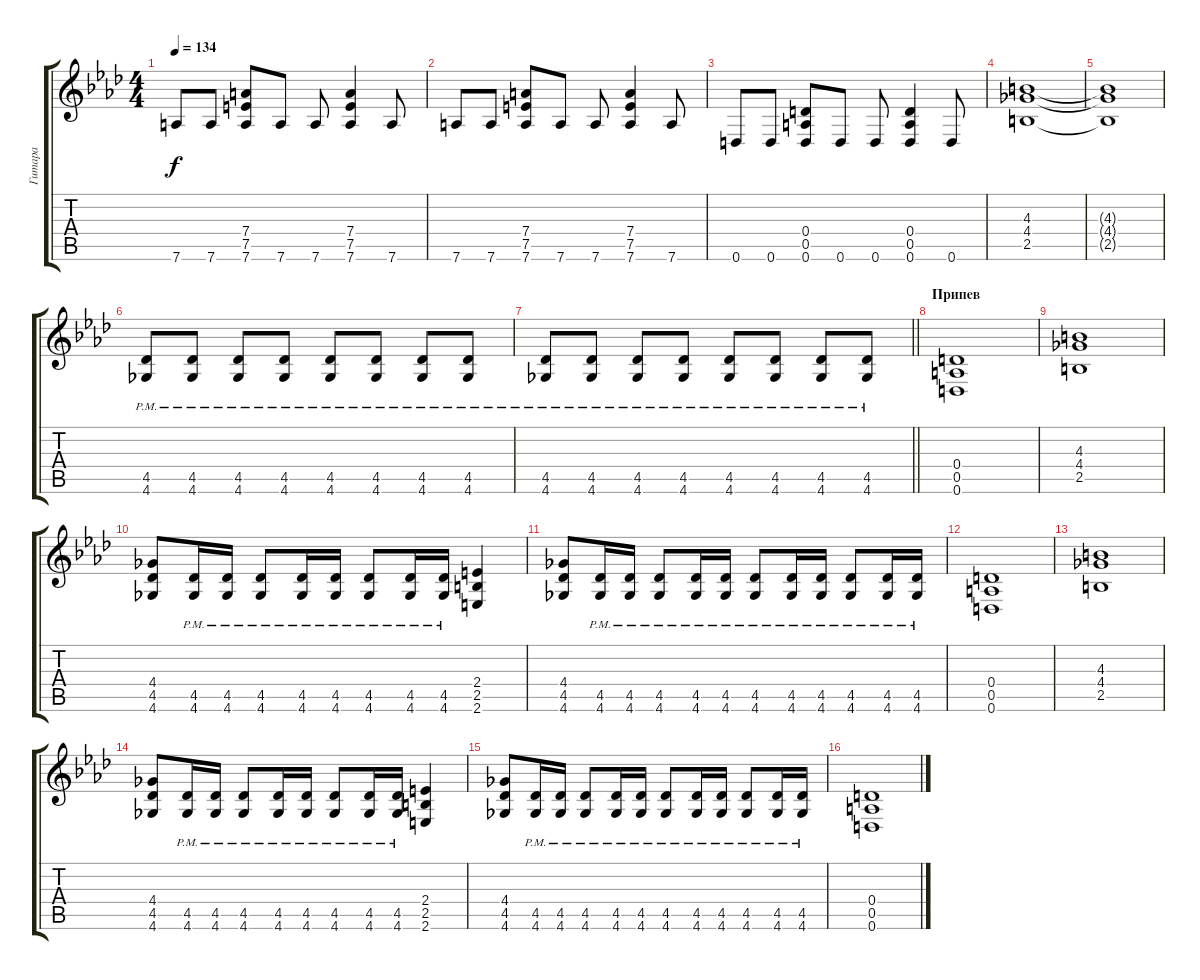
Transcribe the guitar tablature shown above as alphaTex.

\track ("Гитара" "Гитара") {instrument distortionguitar}
\staff {score tabs}
\tuning (E4 B3 G3 D3 A2 D2) {hide}
\ts (4 4)
\tempo 134
\clef g2
\ks fminor
7.6.8{dy f} 7.6.8 (7.4 7.5 7.6).8 7.6.8 7.6.8 (7.4 7.5 7.6).4 7.6.8 |
7.6.8 7.6.8 (7.4 7.5 7.6).8 7.6.8 7.6.8 (7.4 7.5 7.6).4 7.6.8 |
0.6.8 0.6.8 (0.4 0.5 0.6).8 0.6.8 0.6.8 (0.4 0.5 0.6).4 0.6.8 |
(4.3 4.4 2.5).1{volume 6} |
(4.3{t} 4.4{t} 2.5{t}).1 |
(4.5{pm} 4.6{pm}).8{volume 13} (4.5{pm} 4.6{pm}).8 (4.5{pm} 4.6{pm}).8 (4.5{pm} 4.6{pm}).8 (4.5{pm} 4.6{pm}).8 (4.5{pm} 4.6{pm}).8 (4.5{pm} 4.6{pm}).8 (4.5{pm} 4.6{pm}).8 |
\barLineRight lightlight
(4.5{pm} 4.6{pm}).8 (4.5{pm} 4.6{pm}).8 (4.5{pm} 4.6{pm}).8 (4.5{pm} 4.6{pm}).8 (4.5{pm} 4.6{pm}).8 (4.5{pm} 4.6{pm}).8 (4.5{pm} 4.6{pm}).8 (4.5{pm} 4.6{pm}).8 |
\section ("" "Припев")
(0.4 0.5 0.6).1 |
(4.3 4.4 2.5).1 |
(4.4 4.5 4.6).8 (4.5{pm} 4.6{pm}).16 (4.5{pm} 4.6{pm}).16 (4.5{pm} 4.6{pm}).8 (4.5{pm} 4.6{pm}).16 (4.5{pm} 4.6{pm}).16 (4.5{pm} 4.6{pm}).8 (4.5{pm} 4.6{pm}).16 (4.5{pm} 4.6{pm}).16 (2.4 2.5 2.6).4 |
(4.4 4.5 4.6).8 (4.5{pm} 4.6{pm}).16 (4.5{pm} 4.6{pm}).16 (4.5{pm} 4.6{pm}).8 (4.5{pm} 4.6{pm}).16 (4.5{pm} 4.6{pm}).16 (4.5{pm} 4.6{pm}).8 (4.5{pm} 4.6{pm}).16 (4.5{pm} 4.6{pm}).16 (4.5{pm} 4.6{pm}).8 (4.5{pm} 4.6{pm}).16 (4.5{pm} 4.6{pm}).16 |
(0.4 0.5 0.6).1 |
(4.3 4.4 2.5).1 |
(4.4 4.5 4.6).8 (4.5{pm} 4.6{pm}).16 (4.5{pm} 4.6{pm}).16 (4.5{pm} 4.6{pm}).8 (4.5{pm} 4.6{pm}).16 (4.5{pm} 4.6{pm}).16 (4.5{pm} 4.6{pm}).8 (4.5{pm} 4.6{pm}).16 (4.5{pm} 4.6{pm}).16 (2.4 2.5 2.6).4 |
(4.4 4.5 4.6).8 (4.5{pm} 4.6{pm}).16 (4.5{pm} 4.6{pm}).16 (4.5{pm} 4.6{pm}).8 (4.5{pm} 4.6{pm}).16 (4.5{pm} 4.6{pm}).16 (4.5{pm} 4.6{pm}).8 (4.5{pm} 4.6{pm}).16 (4.5{pm} 4.6{pm}).16 (4.5{pm} 4.6{pm}).8 (4.5{pm} 4.6{pm}).16 (4.5{pm} 4.6{pm}).16 |
(0.4 0.5 0.6).1
